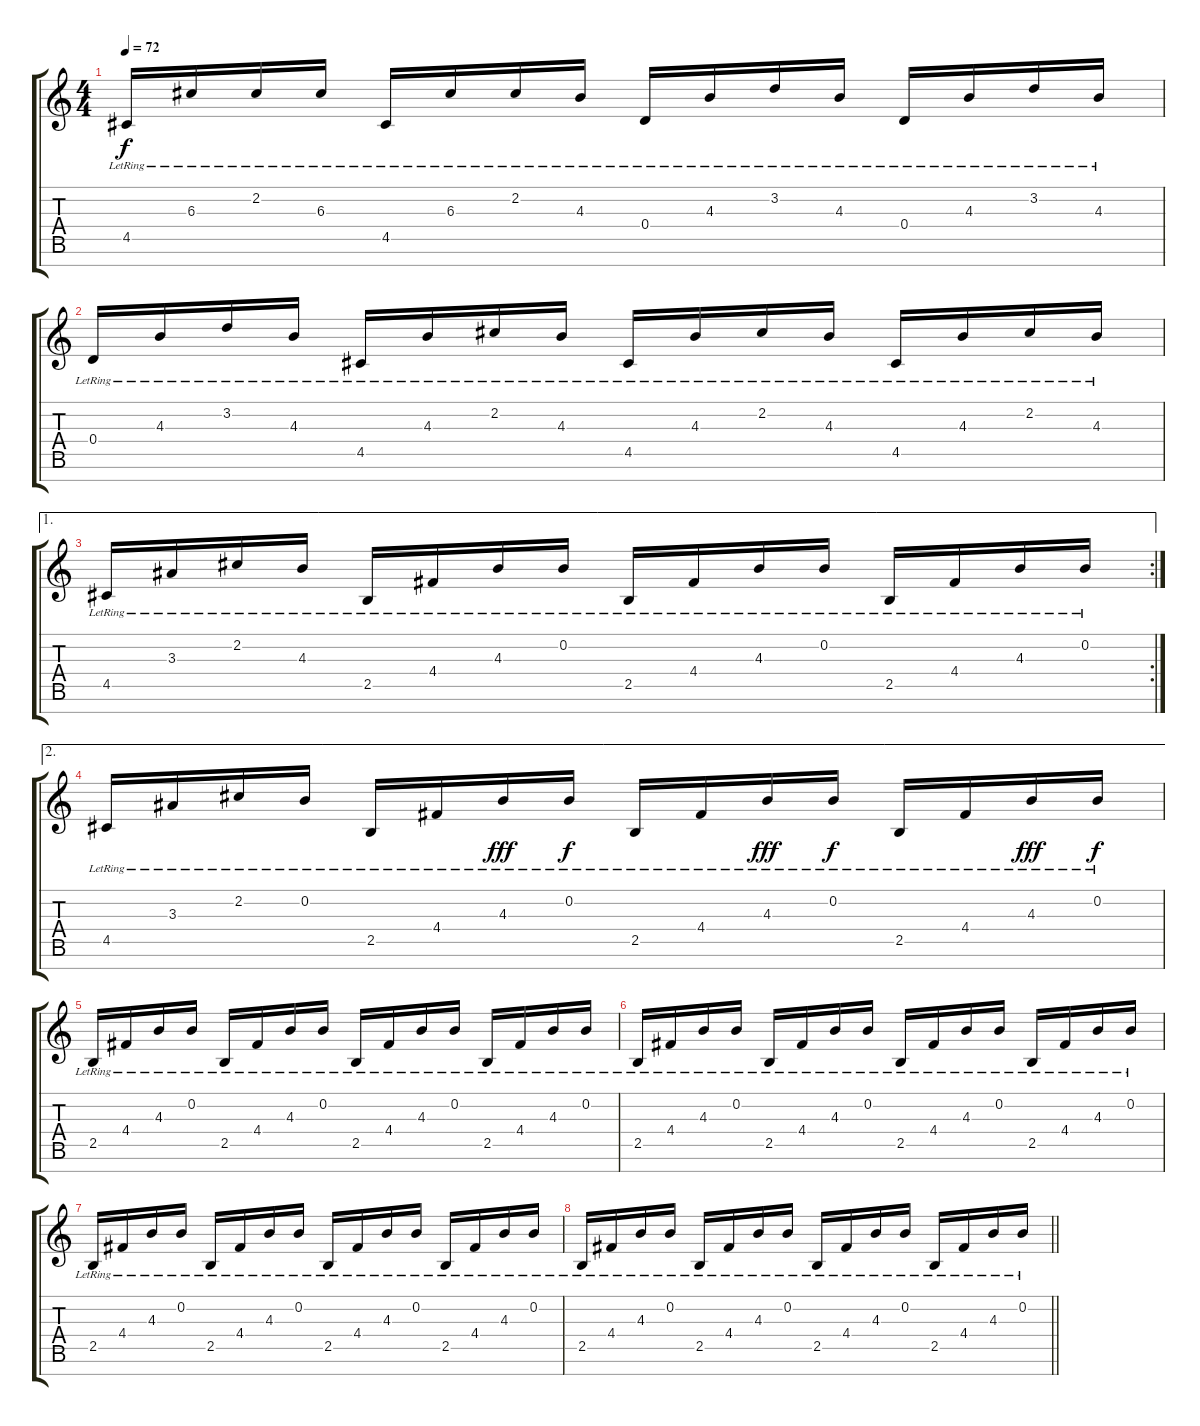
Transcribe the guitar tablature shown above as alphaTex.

\track "" {instrument overdrivenguitar}
\staff {score tabs}
\tuning (E4 B3 G3 D3 A2 E2 B1) {hide}
\ts (4 4)
\tempo 72
\clef g2
\ks c
4.5{lr}.16{dy f} 6.3{lr}.16 2.2{lr}.16 6.3{lr}.16 4.5{lr}.16 6.3{lr}.16 2.2{lr}.16 4.3{lr}.16 0.4{lr}.16 4.3{lr}.16 3.2{lr}.16 4.3{lr}.16 0.4{lr}.16 4.3{lr}.16 3.2{lr}.16 4.3{lr}.16 |
0.4{lr}.16 4.3{lr}.16 3.2{lr}.16 4.3{lr}.16 4.5{lr}.16 4.3{lr}.16 2.2{lr}.16 4.3{lr}.16 4.5{lr}.16 4.3{lr}.16 2.2{lr}.16 4.3{lr}.16 4.5{lr}.16 4.3{lr}.16 2.2{lr}.16 4.3{lr}.16 |
\ae 1
\rc 2
4.5{lr}.16 3.3{lr}.16 2.2{lr}.16 4.3{lr}.16 2.5{lr}.16 4.4{lr}.16 4.3{lr}.16 0.2{lr}.16 2.5{lr}.16 4.4{lr}.16 4.3{lr}.16 0.2{lr}.16 2.5{lr}.16 4.4{lr}.16 4.3{lr}.16 0.2{lr}.16 |
\ae 2
4.5{lr}.16 3.3{lr}.16 2.2{lr}.16 0.2{lr}.16 2.5{lr}.16 4.4{lr}.16 4.3{lr}.16{dy fff} 0.2{lr}.16{dy f} 2.5{lr}.16 4.4{lr}.16 4.3{lr}.16{dy fff} 0.2{lr}.16{dy f} 2.5{lr}.16 4.4{lr}.16 4.3{lr}.16{dy fff} 0.2{lr}.16{dy f} |
2.5{lr}.16 4.4{lr}.16 4.3{lr}.16 0.2{lr}.16 2.5{lr}.16 4.4{lr}.16 4.3{lr}.16 0.2{lr}.16 2.5{lr}.16 4.4{lr}.16 4.3{lr}.16 0.2{lr}.16 2.5{lr}.16 4.4{lr}.16 4.3{lr}.16 0.2{lr}.16 |
2.5{lr}.16 4.4{lr}.16 4.3{lr}.16 0.2{lr}.16 2.5{lr}.16 4.4{lr}.16 4.3{lr}.16 0.2{lr}.16 2.5{lr}.16 4.4{lr}.16 4.3{lr}.16 0.2{lr}.16 2.5{lr}.16 4.4{lr}.16 4.3{lr}.16 0.2{lr}.16 |
2.5{lr}.16 4.4{lr}.16 4.3{lr}.16 0.2{lr}.16 2.5{lr}.16 4.4{lr}.16 4.3{lr}.16 0.2{lr}.16 2.5{lr}.16 4.4{lr}.16 4.3{lr}.16 0.2{lr}.16 2.5{lr}.16 4.4{lr}.16 4.3{lr}.16 0.2{lr}.16 |
\barLineRight lightlight
2.5{lr}.16 4.4{lr}.16 4.3{lr}.16 0.2{lr}.16 2.5{lr}.16 4.4{lr}.16 4.3{lr}.16 0.2{lr}.16 2.5{lr}.16 4.4{lr}.16 4.3{lr}.16 0.2{lr}.16 2.5{lr}.16 4.4{lr}.16 4.3{lr}.16 0.2{lr}.16
